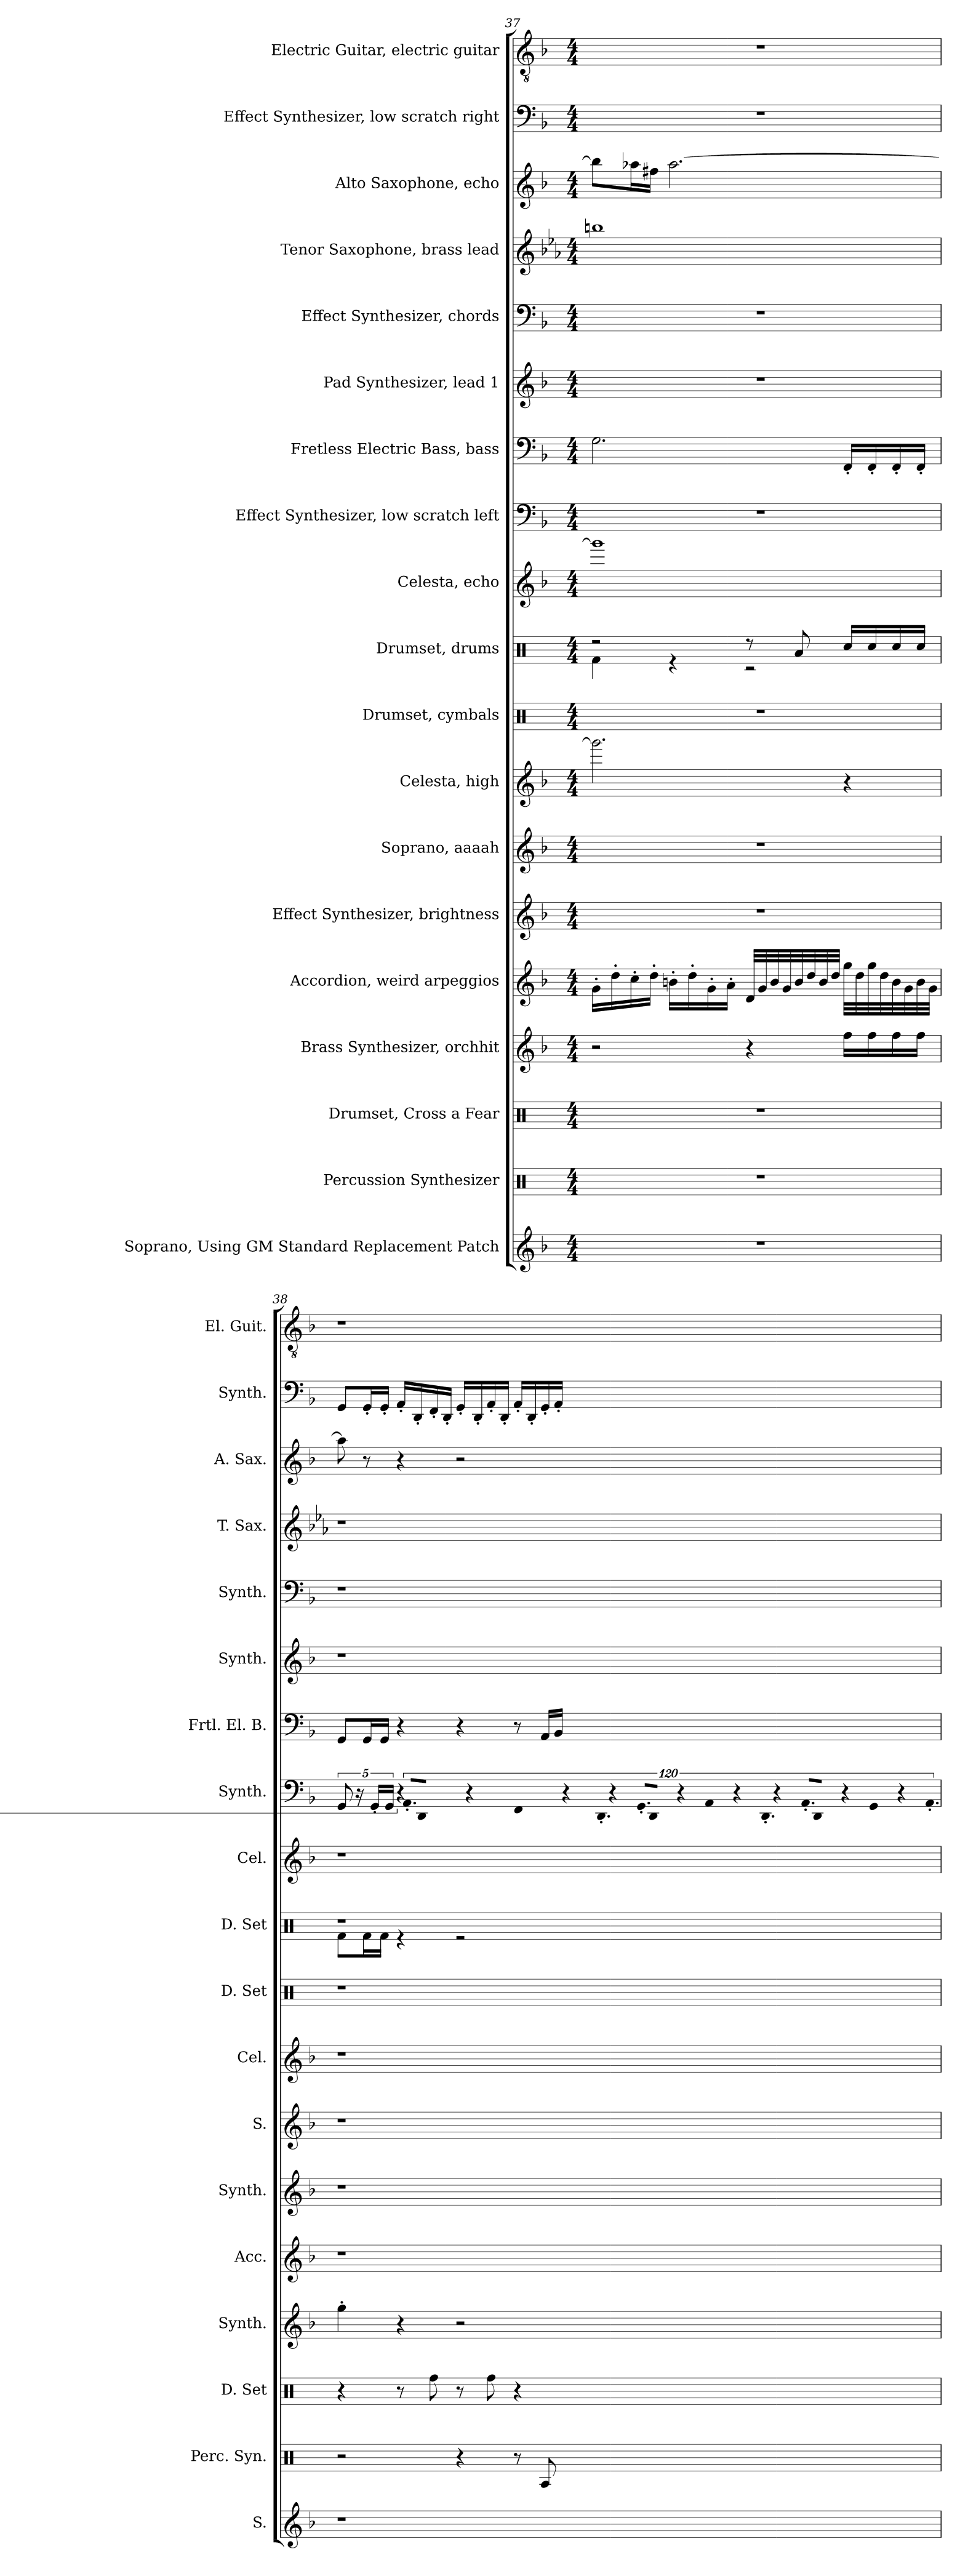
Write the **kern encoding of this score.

**kern	**kern	**kern	**kern	**kern	**kern	**kern	**kern	**kern	**kern	**kern	**kern	**kern	**kern	**kern	**kern	**kern	**kern	**kern
*part19	*part18	*part17	*part16	*part15	*part14	*part13	*part12	*part11	*part10	*part9	*part8	*part7	*part6	*part5	*part4	*part3	*part2	*part1
*staff19	*staff18	*staff17	*staff16	*staff15	*staff14	*staff13	*staff12	*staff11	*staff10	*staff9	*staff8	*staff7	*staff6	*staff5	*staff4	*staff3	*staff2	*staff1
*I"Soprano, Using GM Standard Replacement Patch	*I"Percussion Synthesizer	*I"Drumset, Cross a Fear	*I"Brass Synthesizer, orchhit	*I"Accordion, weird arpeggios	*I"Effect Synthesizer, brightness	*I"Soprano, aaaah	*I"Celesta, high	*I"Drumset, cymbals	*I"Drumset, drums	*I"Celesta, echo	*I"Effect Synthesizer, low scratch left	*I"Fretless Electric Bass, bass	*I"Pad Synthesizer, lead 1	*I"Effect Synthesizer, chords	*I"Tenor Saxophone, brass lead	*I"Alto Saxophone, echo	*I"Effect Synthesizer, low scratch right	*I"Electric Guitar, electric guitar
*I'S.	*I'Perc. Syn.	*I'D. Set	*I'Synth.	*I'Acc.	*I'Synth.	*I'S.	*I'Cel.	*I'D. Set	*I'D. Set	*I'Cel.	*I'Synth.	*I'Frtl. El. B.	*I'Synth.	*I'Synth.	*I'T. Sax.	*I'A. Sax.	*I'Synth.	*I'El. Guit.
*clefG2	*clefX	*clefX	*clefG2	*clefG2	*clefG2	*clefG2	*clefG2	*clefX	*clefX	*clefG2	*clefF4	*clefF4	*clefG2	*clefF4	*clefG2	*clefG2	*clefF4	*clefGv2
*	*	*	*	*	*	*	*ITrd-7c-12	*	*	*ITrd-7c-12	*	*ITrd7c12	*	*	*ITrd8c14	*ITrd5c9	*	*
*k[b-]	*k[]	*k[]	*k[b-]	*k[b-]	*k[b-]	*k[b-]	*k[b-]	*k[]	*k[]	*k[b-]	*k[b-]	*k[b-]	*k[b-]	*k[b-]	*k[b-e-a-]	*k[b-e-a-d-]	*k[b-]	*k[b-]
*M4/4	*M4/4	*M4/4	*M4/4	*M4/4	*M4/4	*M4/4	*M4/4	*M4/4	*M4/4	*M4/4	*M4/4	*M4/4	*M4/4	*M4/4	*M4/4	*M4/4	*M4/4	*M4/4
=37	=37	=37	=37	=37	=37	=37	=37	=37	=37	=37	=37	=37	=37	=37	=37	=37	=37	=37
*	*	*	*	*	*	*	*	*	*^	*	*	*	*	*	*	*	*	*
1r	1r	1r	2r	16g'\LL	1r	1r	2.gggg\]	1r	2r	4Rf\	1gggg]	1r	2.GG\	1r	1r	1bn	8dd\L]	1r	1r
.	.	.	.	16dd'\	.	.	.	.	.	.	.	.	.	.	.	.	.	.	.
.	.	.	.	16cc'\	.	.	.	.	.	.	.	.	.	.	.	.	16cc-X\L	.	.
.	.	.	.	16dd'\JJ	.	.	.	.	.	.	.	.	.	.	.	.	16an\JJ	.	.
.	.	.	.	16bn'\LL	.	.	.	.	.	4r	.	.	.	.	.	.	[2.cc-\	.	.
.	.	.	.	16dd'\	.	.	.	.	.	.	.	.	.	.	.	.	.	.	.
.	.	.	.	16g'\	.	.	.	.	.	.	.	.	.	.	.	.	.	.	.
.	.	.	.	16a'\JJ	.	.	.	.	.	.	.	.	.	.	.	.	.	.	.
.	.	.	4r	32d/LLL	.	.	.	.	8r	2r	.	.	.	.	.	.	.	.	.
.	.	.	.	32g/	.	.	.	.	.	.	.	.	.	.	.	.	.	.	.
.	.	.	.	32b/	.	.	.	.	.	.	.	.	.	.	.	.	.	.	.
.	.	.	.	32g/	.	.	.	.	.	.	.	.	.	.	.	.	.	.	.
.	.	.	.	32b/	.	.	.	.	8Ra/	.	.	.	.	.	.	.	.	.	.
.	.	.	.	32dd/	.	.	.	.	.	.	.	.	.	.	.	.	.	.	.
.	.	.	.	32b/	.	.	.	.	.	.	.	.	.	.	.	.	.	.	.
.	.	.	.	32dd/JJJ	.	.	.	.	.	.	.	.	.	.	.	.	.	.	.
.	.	.	16ff\LL	32gg\LLL	.	.	4r	.	16Rcc/LL	.	.	.	16FFF'/LL	.	.	.	.	.	.
.	.	.	.	32dd\	.	.	.	.	.	.	.	.	.	.	.	.	.	.	.
.	.	.	16ff\	32gg\	.	.	.	.	16Rcc/	.	.	.	16FFF'/	.	.	.	.	.	.
.	.	.	.	32dd\	.	.	.	.	.	.	.	.	.	.	.	.	.	.	.
.	.	.	16ff\	32b\	.	.	.	.	16Rcc/	.	.	.	16FFF'/	.	.	.	.	.	.
.	.	.	.	32g\	.	.	.	.	.	.	.	.	.	.	.	.	.	.	.
.	.	.	16ff\JJ	32b\	.	.	.	.	16Rcc/JJ	.	.	.	16FFF'/JJ	.	.	.	.	.	.
.	.	.	.	32g\JJJ	.	.	.	.	.	.	.	.	.	.	.	.	.	.	.
!!LO:PB:g=z
=38	=38	=38	=38	=38	=38	=38	=38	=38	=38	=38	=38	=38	=38	=38	=38	=38	=38	=38	=38
1r	2r	4r	4gg'\	1r	1r	1r	1r	1r	1r	8Rf\L	1r	10GG/	8GGG/L	1r	1r	1r	8cc-\]	8GG/L	1r
.	.	.	.	.	.	.	.	.	.	.	.	20r	.	.	.	.	.	.	.
.	.	.	.	.	.	.	.	.	.	16Rf\L	.	.	16GGG/L	.	.	.	8r	16GG'/L	.
.	.	.	.	.	.	.	.	.	.	.	.	20GG'/LL	.	.	.	.	.	.	.
.	.	.	.	.	.	.	.	.	.	16Rf\JJ	.	.	16GGG/JJ	.	.	.	.	16GG'/JJ	.
.	.	.	.	.	.	.	.	.	.	.	.	20GG/JJ	.	.	.	.	.	.	.
!	!	!	!	!	!	!	!	!	!	!	!	!LO:N:vis=64	!	!	!	!	!	!	!
.	.	8r	4r	.	.	.	.	.	.	4r	.	960%17r	4r	.	.	.	4r	16AA'/LL	.
!	!	!	!	!	!	!	!	!	!	!	!	!LO:N:vis=32.	!	!	!	!	!	!	!
.	.	.	.	.	.	.	.	.	.	.	.	1920%103AA'/LLL	.	.	.	.	.	.	.
.	.	.	.	.	.	.	.	.	.	.	.	.	.	.	.	.	.	16DD'/	.
!	!	!	!	!	!	!	!	!	!	!	!	!LO:N:vis=32	!	!	!	!	!	!	!
.	.	.	.	.	.	.	.	.	.	.	.	640%23DD/JJJ	.	.	.	.	.	.	.
!	!	!	!	!	!	!	!	!	!	!	!	!LO:N:vis=32	!	!	!	!	!	!	!
.	.	.	.	.	.	.	.	.	.	.	.	640%23r	.	.	.	.	.	.	.
.	.	8Rff\	.	.	.	.	.	.	.	.	.	.	.	.	.	.	.	16FF'/	.
!	!	!	!	!	!	!	!	!	!	!	!	!LO:N:vis=32	!	!	!	!	!	!	!
.	.	.	.	.	.	.	.	.	.	.	.	640%23FF/	.	.	.	.	.	.	.
!	!	!	!	!	!	!	!	!	!	!	!	!LO:N:vis=64	!	!	!	!	!	!	!
.	.	.	.	.	.	.	.	.	.	.	.	960%17r	.	.	.	.	.	.	.
.	.	.	.	.	.	.	.	.	.	.	.	.	.	.	.	.	.	16DD'/JJ	.
!	!	!	!	!	!	!	!	!	!	!	!	!LO:N:vis=32.	!	!	!	!	!	!	!
.	.	.	.	.	.	.	.	.	.	.	.	1920%103DD'/	.	.	.	.	.	.	.
.	4r	8r	2r	.	.	.	.	.	.	2r	.	.	4r	.	.	.	2r	16GG'/LL	.
!	!	!	!	!	!	!	!	!	!	!	!	!LO:N:vis=64	!	!	!	!	!	!	!
.	.	.	.	.	.	.	.	.	.	.	.	960%17r	.	.	.	.	.	.	.
!	!	!	!	!	!	!	!	!	!	!	!	!LO:N:vis=32.	!	!	!	!	!	!	!
.	.	.	.	.	.	.	.	.	.	.	.	1920%103GG'/LLL	.	.	.	.	.	.	.
.	.	.	.	.	.	.	.	.	.	.	.	.	.	.	.	.	.	16DD'/	.
!	!	!	!	!	!	!	!	!	!	!	!	!LO:N:vis=32	!	!	!	!	!	!	!
.	.	.	.	.	.	.	.	.	.	.	.	640%23DD/JJJ	.	.	.	.	.	.	.
!	!	!	!	!	!	!	!	!	!	!	!	!LO:N:vis=32	!	!	!	!	!	!	!
.	.	.	.	.	.	.	.	.	.	.	.	640%23r	.	.	.	.	.	.	.
.	.	8Rff\	.	.	.	.	.	.	.	.	.	.	.	.	.	.	.	16AA'/	.
!	!	!	!	!	!	!	!	!	!	!	!	!LO:N:vis=32	!	!	!	!	!	!	!
.	.	.	.	.	.	.	.	.	.	.	.	640%23AA/	.	.	.	.	.	.	.
!	!	!	!	!	!	!	!	!	!	!	!	!LO:N:vis=64	!	!	!	!	!	!	!
.	.	.	.	.	.	.	.	.	.	.	.	960%17r	.	.	.	.	.	.	.
.	.	.	.	.	.	.	.	.	.	.	.	.	.	.	.	.	.	16DD'/JJ	.
!	!	!	!	!	!	!	!	!	!	!	!	!LO:N:vis=32.	!	!	!	!	!	!	!
.	.	.	.	.	.	.	.	.	.	.	.	1920%103DD'/	.	.	.	.	.	.	.
.	8r	4r	.	.	.	.	.	.	.	.	.	.	8r	.	.	.	.	16AA'/LL	.
!	!	!	!	!	!	!	!	!	!	!	!	!LO:N:vis=64	!	!	!	!	!	!	!
.	.	.	.	.	.	.	.	.	.	.	.	960%17r	.	.	.	.	.	.	.
!	!	!	!	!	!	!	!	!	!	!	!	!LO:N:vis=32.	!	!	!	!	!	!	!
.	.	.	.	.	.	.	.	.	.	.	.	1920%103AA'/LLL	.	.	.	.	.	.	.
.	.	.	.	.	.	.	.	.	.	.	.	.	.	.	.	.	.	16DD'/	.
!	!	!	!	!	!	!	!	!	!	!	!	!LO:N:vis=32	!	!	!	!	!	!	!
.	.	.	.	.	.	.	.	.	.	.	.	640%23DD/JJJ	.	.	.	.	.	.	.
!	!	!	!	!	!	!	!	!	!	!	!	!LO:N:vis=32	!	!	!	!	!	!	!
.	.	.	.	.	.	.	.	.	.	.	.	640%23r	.	.	.	.	.	.	.
.	8RA/	.	.	.	.	.	.	.	.	.	.	.	16AAA/LL	.	.	.	.	16GG'/	.
!	!	!	!	!	!	!	!	!	!	!	!	!LO:N:vis=32	!	!	!	!	!	!	!
.	.	.	.	.	.	.	.	.	.	.	.	640%23GG/	.	.	.	.	.	.	.
!	!	!	!	!	!	!	!	!	!	!	!	!LO:N:vis=64	!	!	!	!	!	!	!
.	.	.	.	.	.	.	.	.	.	.	.	960%17r	.	.	.	.	.	.	.
.	.	.	.	.	.	.	.	.	.	.	.	.	16BBB-/JJ	.	.	.	.	16AA'/JJ	.
!	!	!	!	!	!	!	!	!	!	!	!	!LO:N:vis=32.	!	!	!	!	!	!	!
.	.	.	.	.	.	.	.	.	.	.	.	1920%103AA'/	.	.	.	.	.	.	.
640ryy	640ryy	640ryy	640ryy	640ryy	640ryy	640ryy	640ryy	640ryy	640ryy	640ryy	640ryy	.	640ryy	640ryy	640ryy	640ryy	640ryy	640ryy	640ryy
*	*	*	*	*	*	*	*	*	*v	*v	*	*	*	*	*	*	*	*	*
=	=	=	=	=	=	=	=	=	=	=	=	=	=	=	=	=	=	=
*-	*-	*-	*-	*-	*-	*-	*-	*-	*-	*-	*-	*-	*-	*-	*-	*-	*-	*-
